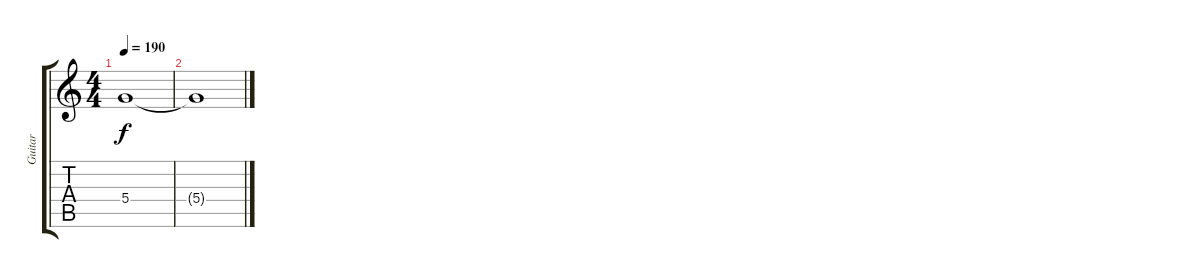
\track ("Guitar" "Guitar") {instrument overdrivenguitar}
\staff {score tabs}
\tuning (E4 B3 G3 D3 A2 E2) {hide}
\ts (4 4)
\tempo 190
\clef g2
\ks c
5.4{t}.1{dy f} |
5.4{t}.1
